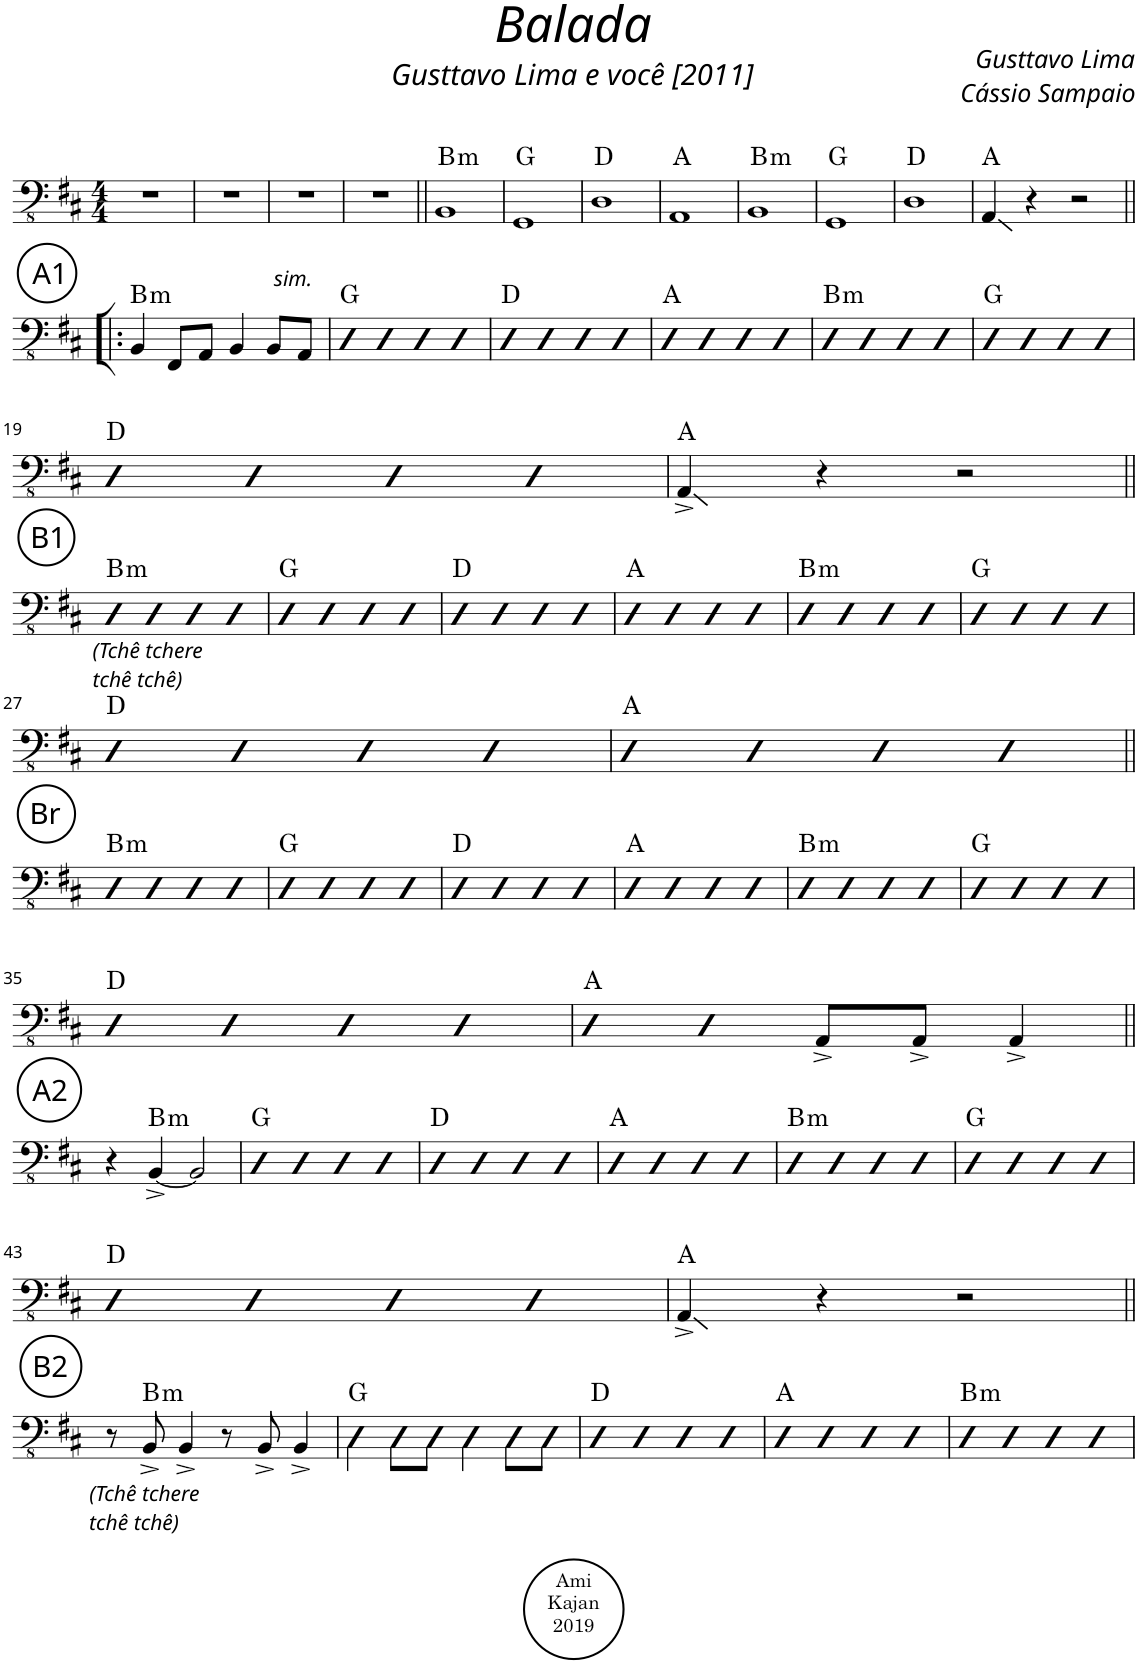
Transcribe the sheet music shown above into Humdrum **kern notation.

**kern	**harte
*part1	*part1
*staff1	*
*I"Acoustic Bass	*
*I'Bass	*
*clefFv4	*
*k[f#c#]	*
*M4/4	*
=1	=1
1r	.
=2	=2
1r	.
=3	=3
1r	.
=4	=4
1r	.
=5||	=5||
!	!LO:H:kt=m
1BBB	B:min
=6	=6
1GGG	G:maj
=7	=7
1DD	D:maj
=8	=8
1AAA	A:maj
=9	=9
!	!LO:H:kt=m
1BBB	B:min
=10	=10
1GGG	G:maj
=11	=11
1DD	D:maj
=12	=12
4AAA/	A:maj
4r	.
2r	.
!!LO:LB:g=z
!!LO:REH:place=s1:a:cj:enc=circle:fs=14:t=A1
=13!|:	=13!|:
!	!LO:H:kt=m
4BBB/	B:min
8FFF#/L	.
8AAA/J	.
4BBB/	.
8BBB/L	.
!LO:TX:a:i:t=sim.	!
8AAA/J	.
=14	=14
4DD	G:maj
4DD	.
4DD	.
4DD	.
=15	=15
4DD	D:maj
4DD	.
4DD	.
4DD	.
=16	=16
4DD	A:maj
4DD	.
4DD	.
4DD	.
=17	=17
!	!LO:H:kt=m
4DD	B:min
4DD	.
4DD	.
4DD	.
=18	=18
4DD	G:maj
4DD	.
4DD	.
4DD	.
!!LO:LB:g=z
=19	=19
4DD	D:maj
4DD	.
4DD	.
4DD	.
=20	=20
4AAA^/	A:maj
4r	.
2r	.
!!LO:LB:g=z
!!LO:REH:place=s1:a:cj:enc=circle:fs=14:t=B1
=21||	=21||
!LO:TX:b:i:t=(Tchê tchere	!
!LO:TX:b:t=tchê tchê)	!LO:H:kt=m
4DD	B:min
4DD	.
4DD	.
4DD	.
=22	=22
4DD	G:maj
4DD	.
4DD	.
4DD	.
=23	=23
4DD	D:maj
4DD	.
4DD	.
4DD	.
=24	=24
4DD	A:maj
4DD	.
4DD	.
4DD	.
=25	=25
!	!LO:H:kt=m
4DD	B:min
4DD	.
4DD	.
4DD	.
=26	=26
4DD	G:maj
4DD	.
4DD	.
4DD	.
!!LO:LB:g=z
=27	=27
4DD	D:maj
4DD	.
4DD	.
4DD	.
=28	=28
4DD	A:maj
4DD	.
4DD	.
4DD	.
!!LO:LB:g=z
!!LO:REH:place=s1:a:cj:enc=circle:fs=14:t=Br
=29||	=29||
!	!LO:H:kt=m
4DD	B:min
4DD	.
4DD	.
4DD	.
=30	=30
4DD	G:maj
4DD	.
4DD	.
4DD	.
=31	=31
4DD	D:maj
4DD	.
4DD	.
4DD	.
=32	=32
4DD	A:maj
4DD	.
4DD	.
4DD	.
=33	=33
!	!LO:H:kt=m
4DD	B:min
4DD	.
4DD	.
4DD	.
=34	=34
4DD	G:maj
4DD	.
4DD	.
4DD	.
!!LO:LB:g=z
=35	=35
4DD	D:maj
4DD	.
4DD	.
4DD	.
=36	=36
4DD	A:maj
4DD	.
8AAA^/L	.
8AAA^/J	.
4AAA^/	.
!!LO:LB:g=z
!!LO:REH:place=s1:a:cj:enc=circle:fs=14:t=A2
=37||	=37||
4r	.
!	!LO:H:kt=m
[4BBB^/	B:min
2BBB/]	.
=38	=38
4DD	G:maj
4DD	.
4DD	.
4DD	.
=39	=39
4DD	D:maj
4DD	.
4DD	.
4DD	.
=40	=40
4DD	A:maj
4DD	.
4DD	.
4DD	.
=41	=41
!	!LO:H:kt=m
4DD	B:min
4DD	.
4DD	.
4DD	.
=42	=42
4DD	G:maj
4DD	.
4DD	.
4DD	.
!!LO:LB:g=z
=43	=43
4DD	D:maj
4DD	.
4DD	.
4DD	.
=44	=44
4AAA^/	A:maj
4r	.
2r	.
!!LO:LB:g=z
!!LO:REH:place=s1:a:cj:enc=circle:fs=14:t=B2
=45||	=45||
!LO:TX:b:i:t=(Tchê tchere	!
!LO:TX:b:t=tchê tchê)	!
8r	.
!	!LO:H:kt=m
8BBB^/	B:min
4BBB^/	.
8r	.
8BBB^/	.
4BBB^/	.
=46	=46
4DD\	G:maj
8DD\L	.
8DD\J	.
4DD\	.
8DD\L	.
8DD\J	.
=47	=47
4DD	D:maj
4DD	.
4DD	.
4DD	.
=48	=48
4DD	A:maj
4DD	.
4DD	.
4DD	.
=49	=49
!	!LO:H:kt=m
4DD	B:min
4DD	.
4DD	.
4DD	.
=	=
*-	*-
